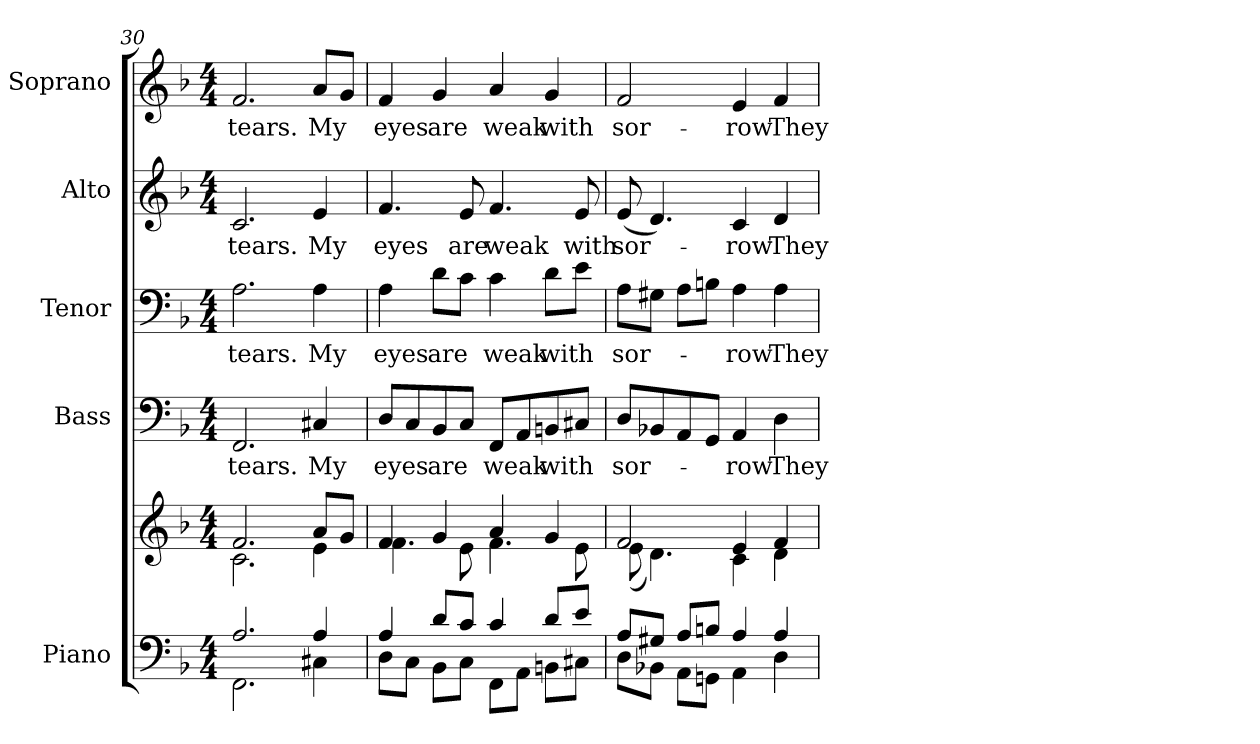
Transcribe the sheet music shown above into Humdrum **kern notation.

**kern	**kern	**kern	**text	**kern	**text	**kern	**text	**kern	**text
*part5	*part5	*part4	*part4	*part3	*part3	*part2	*part2	*part1	*part1
*staff6	*staff5	*staff4	*staff4	*staff3	*staff3	*staff2	*staff2	*staff1	*staff1
*I"Piano	*	*I"Bass	*	*I"Tenor	*	*I"Alto	*	*I"Soprano	*
*I'Pno.	*	*I'B.	*	*I'T.	*	*I'A.	*	*I'S.	*
*clefF4	*clefG2	*clefF4	*	*clefF4	*	*clefG2	*	*clefG2	*
*k[b-]	*k[b-]	*k[b-]	*	*k[b-]	*	*k[b-]	*	*k[b-]	*
*F:	*F:	*F:	*	*F:	*	*F:	*	*F:	*
*M4/4	*M4/4	*M4/4	*	*M4/4	*	*M4/4	*	*M4/4	*
=30	=30	=30	=30	=30	=30	=30	=30	=30	=30
*^	*^	*	*	*	*	*	*	*	*
!	!	!	!	!	!LO:LY:b:color=#000000	!	!	!	!	!	!
!	!	!	!	!	!	!	!LO:LY:b:color=#000000	!	!	!	!
!	!	!	!	!	!	!	!	!	!LO:LY:b:color=#000000	!	!
!	!	!	!	!	!	!	!	!	!	!	!LO:LY:b:color=#000000
2.Ai/	2.FFi\	2.fi/	2.ci\	2.FFi/	tears.	2.Ai\	tears.	2.ci/	tears.	2.fi/	tears.
!	!	!	!	!	!LO:LY:b:color=#000000	!	!	!	!	!	!
!	!	!	!	!	!	!	!LO:LY:b:color=#000000	!	!	!	!
!	!	!	!	!	!	!	!	!	!LO:LY:b:color=#000000	!	!
!	!	!	!	!	!	!	!	!	!	!	!LO:LY:b:color=#000000
4Ai/	4C#Xi\	8ai/L	4ei\	4C#Xi/	My	4Ai\	My	4ei/	My	8ai/L	My
.	.	8gi/J	.	.	.	.	.	.	.	8gi/J	.
!!LO:PB:g=z
=31	=31	=31	=31	=31	=31	=31	=31	=31	=31	=31	=31
!	!	!	!	!	!LO:LY:b:color=#000000	!	!	!	!	!	!
!	!	!	!	!	!	!	!LO:LY:b:color=#000000	!	!	!	!
!	!	!	!	!	!	!	!	!	!LO:LY:b:color=#000000	!	!
!	!	!	!	!	!	!	!	!	!	!	!LO:LY:b:color=#000000
4Ai/	8Di\L	4fi/	4.fi\	8Di/L	eyes	4Ai\	eyes	4.fi/	eyes	4fi/	eyes
.	8Ci\J	.	.	8Ci/	.	.	.	.	.	.	.
!	!	!	!	!	!LO:LY:b:color=#000000	!	!	!	!	!	!
!	!	!	!	!	!	!	!LO:LY:b:color=#000000	!	!	!	!
!	!	!	!	!	!	!	!	!	!	!	!LO:LY:b:color=#000000
8di/L	8BB-i\L	4gi/	.	8BB-i/	are	8di\L	are	.	.	4gi/	are
!	!	!	!	!	!	!	!	!	!LO:LY:b:color=#000000	!	!
8ci/J	8Ci\J	.	8ei\	8Ci/J	.	8ci\J	.	8ei/	are	.	.
!	!	!	!	!	!LO:LY:b:color=#000000	!	!	!	!	!	!
!	!	!	!	!	!	!	!LO:LY:b:color=#000000	!	!	!	!
!	!	!	!	!	!	!	!	!	!LO:LY:b:color=#000000	!	!
!	!	!	!	!	!	!	!	!	!	!	!LO:LY:b:color=#000000
4ci/	8FFi\L	4ai/	4.fi\	8FFi/L	weak	4ci\	weak	4.fi/	weak	4ai/	weak
.	8AAi\J	.	.	8AAi/	.	.	.	.	.	.	.
!	!	!	!	!	!LO:LY:b:color=#000000	!	!	!	!	!	!
!	!	!	!	!	!	!	!LO:LY:b:color=#000000	!	!	!	!
!	!	!	!	!	!	!	!	!	!	!	!LO:LY:b:color=#000000
8di/L	8BBni\L	4gi/	.	8BBni/	with	8di\L	with	.	.	4gi/	with
!	!	!	!	!	!	!	!	!	!LO:LY:b:color=#000000	!	!
8ei/J	8C#Xi\J	.	8ei\	8C#Xi/J	.	8ei\J	.	8ei/	with	.	.
=32	=32	=32	=32	=32	=32	=32	=32	=32	=32	=32	=32
!	!	!	!	!	!LO:LY:b:color=#000000	!	!	!	!	!	!
!	!	!	!	!	!	!	!LO:LY:b:color=#000000	!	!	!	!
!	!	!	!	!	!	!	!	!	!LO:LY:b:color=#000000	!	!
!	!	!	!	!	!	!	!	!	!	!	!LO:LY:b:color=#000000
8Ai/L	8Di\L	2fi/	(8ei\	8Di/L	sor-	8Ai\L	sor-	(8ei/	sor-	2fi/	sor-
8G#Xi/J	8BB-Xi\J	.	4.di\)	8BB-Xi/	.	8G#Xi\J	.	4.di/)	.	.	.
8Ai/L	8AAi\L	.	.	8AAi/	.	8Ai\L	.	.	.	.	.
8Bni/J	8GGni\J	.	.	8GGi/J	.	8Bni\J	.	.	.	.	.
!	!	!	!	!	!LO:LY:b:color=#000000	!	!	!	!	!	!
!	!	!	!	!	!	!	!LO:LY:b:color=#000000	!	!	!	!
!	!	!	!	!	!	!	!	!	!LO:LY:b:color=#000000	!	!
!	!	!	!	!	!	!	!	!	!	!	!LO:LY:b:color=#000000
4Ai/	4AAi\	4ei/	4ci\	4AAi/	-row	4Ai\	-row	4ci/	-row	4ei/	-row
!	!	!	!	!	!LO:LY:b:color=#000000	!	!	!	!	!	!
!	!	!	!	!	!	!	!LO:LY:b:color=#000000	!	!	!	!
!	!	!	!	!	!	!	!	!	!LO:LY:b:color=#000000	!	!
!	!	!	!	!	!	!	!	!	!	!	!LO:LY:b:color=#000000
4Ai/	4Di\	4fi/	4di\	4Di\	They	4Ai\	They	4di/	They	4fi/	They
*v	*v	*	*	*	*	*	*	*	*	*	*
*	*v	*v	*	*	*	*	*	*	*	*
=	=	=	=	=	=	=	=	=	=
*-	*-	*-	*-	*-	*-	*-	*-	*-	*-
